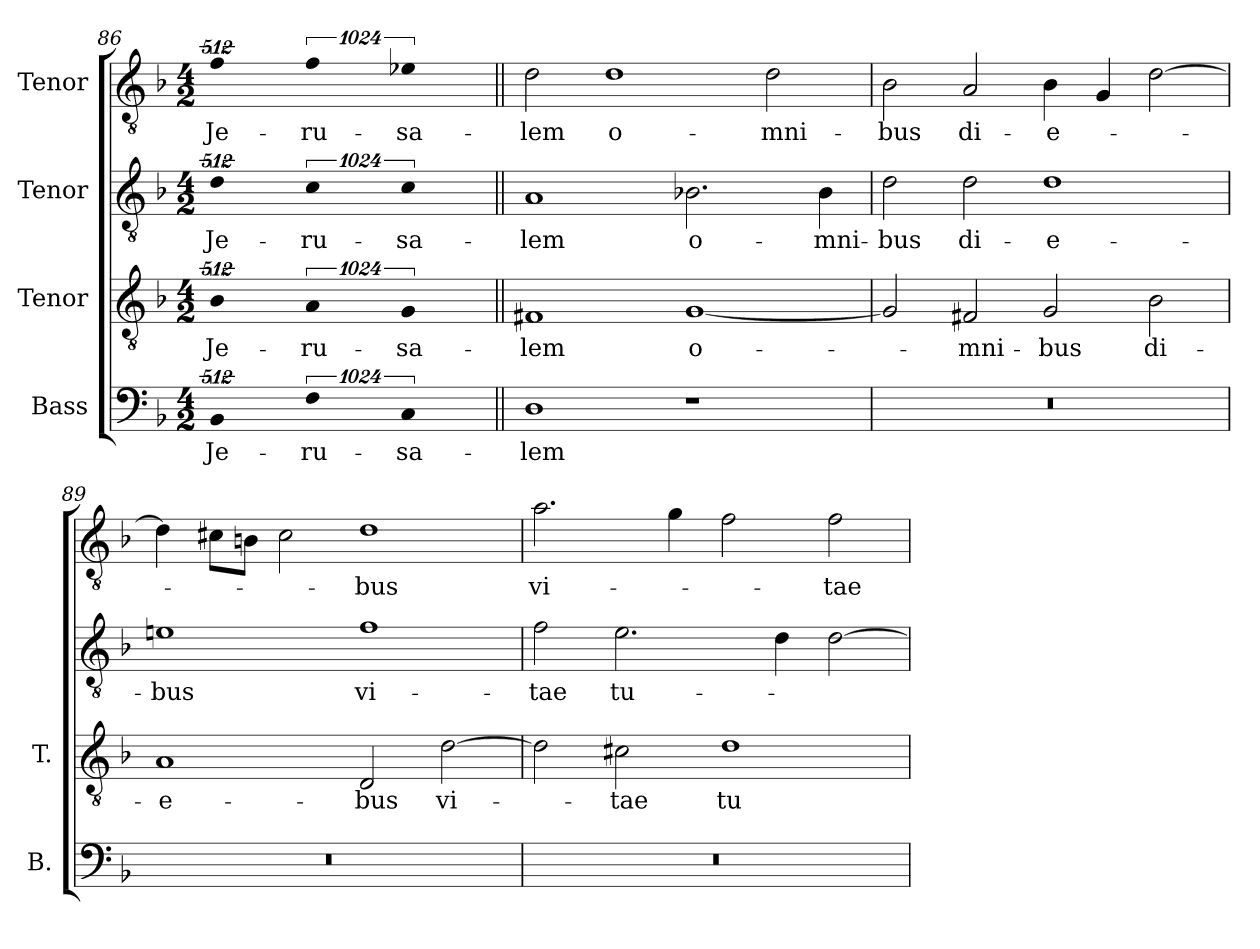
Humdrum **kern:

**kern	**text	**kern	**text	**kern	**text	**kern	**text
*part4	*part4	*part3	*part3	*part2	*part2	*part1	*part1
*staff4	*staff4	*staff3	*staff3	*staff2	*staff2	*staff1	*staff1
*I"Bass	*	*I"Tenor	*	*I"Tenor	*	*I"Tenor	*
*I'B.	*	*I'T.	*	*	*	*	*
*clefF4	*	*clefGv2	*	*clefGv2	*	*clefGv2	*
*	*	*ITrd7c12	*	*ITrd7c12	*	*ITrd7c12	*
*k[b-]	*	*k[b-]	*	*k[b-]	*	*k[b-]	*
*F:	*	*F:	*	*F:	*	*F:	*
*M4/2	*	*M4/2	*	*M4/2	*	*M4/2	*
=86	=86	=86	=86	=86	=86	=86	=86
!LO:N:vis=1	!	!	!	!	!	!	!
!	!LO:LY:b:color=#000000	!LO:N:vis=1	!	!	!	!	!
!	!	!	!LO:LY:b:color=#000000	!LO:N:vis=1	!	!	!
!	!	!	!	!	!LO:LY:b:color=#000000	!LO:N:vis=1	!
!	!	!	!	!	!	!	!LO:LY:b:color=#000000
512%341BB-i	Je-	512%341BB-i	Je-	512%341Di	Je-	512%341Fi	Je-
!LO:N:vis=1	!	!	!	!	!	!	!
!	!LO:LY:b:color=#000000	!LO:N:vis=1	!	!	!	!	!
!	!	!	!LO:LY:b:color=#000000	!LO:N:vis=1	!	!	!
!	!	!	!	!	!LO:LY:b:color=#000000	!LO:N:vis=1	!
!	!	!	!	!	!	!	!LO:LY:b:color=#000000
1024%683Fi	-ru-	1024%683AAi	-ru-	1024%683Ci	-ru-	1024%683Fi	-ru-
!LO:N:vis=1	!	!	!	!	!	!	!
!	!LO:LY:b:color=#000000	!LO:N:vis=1	!	!	!	!	!
!	!	!	!LO:LY:b:color=#000000	!LO:N:vis=1	!	!	!
!	!	!	!	!	!LO:LY:b:color=#000000	!LO:N:vis=1	!
!	!	!	!	!	!	!	!LO:LY:b:color=#000000
1024%683Ci	-sa-	1024%683GGi	-sa-	1024%683Ci	-sa-	1024%683E-Xi	-sa-
=87||	=87||	=87||	=87||	=87||	=87||	=87||	=87||
!	!LO:LY:b:color=#000000	!	!	!	!	!	!
!	!	!	!LO:LY:b:color=#000000	!	!	!	!
!	!	!	!	!	!LO:LY:b:color=#000000	!	!
!	!	!	!	!	!	!	!LO:LY:b:color=#000000
1Di	-lem	1FF#Xi	-lem	1AAi	-lem	2Di\	-lem
!	!	!	!	!	!	!	!LO:LY:b:color=#000000
.	.	.	.	.	.	1Di	o-
!	!	!	!LO:LY:b:color=#000000	!	!	!	!
!	!	!	!	!	!LO:LY:b:color=#000000	!	!
1r	.	[1GGi	o-	2.BB-Xi\	o-	.	.
!	!	!	!	!	!	!	!LO:LY:b:color=#000000
.	.	.	.	.	.	2Di\	-mni-
!	!	!	!	!	!LO:LY:b:color=#000000	!	!
.	.	.	.	4BB-i\	-mni-	.	.
=88	=88	=88	=88	=88	=88	=88	=88
!LO:N:vis=1	!	!	!	!	!	!	!
!	!	!	!	!	!LO:LY:b:color=#000000	!	!
!	!	!	!	!	!	!	!LO:LY:b:color=#000000
0r	.	2GGi/]	.	2Di\	-bus	2BB-i\	-bus
!	!	!	!LO:LY:b:color=#000000	!	!	!	!
!	!	!	!	!	!LO:LY:b:color=#000000	!	!
!	!	!	!	!	!	!	!LO:LY:b:color=#000000
.	.	2FF#Xi/	-mni-	2Di\	di-	2AAi/	di-
!	!	!	!LO:LY:b:color=#000000	!	!	!	!
!	!	!	!	!	!LO:LY:b:color=#000000	!	!
!	!	!	!	!	!	!	!LO:LY:b:color=#000000
.	.	2GGi/	-bus	1Di	-e-	4BB-i\	-e-
.	.	.	.	.	.	4GGi/	.
!	!	!	!LO:LY:b:color=#000000	!	!	!	!
.	.	2BB-i\	di-	.	.	[2Di\	.
=89	=89	=89	=89	=89	=89	=89	=89
!LO:N:vis=1	!	!	!	!	!	!	!
!	!	!	!LO:LY:b:color=#000000	!	!	!	!
!	!	!	!	!	!LO:LY:b:color=#000000	!	!
0r	.	1AAi	-e-	1Eni	-bus	4Di\]	.
.	.	.	.	.	.	8C#Xi\L	.
.	.	.	.	.	.	8BBni\J	.
.	.	.	.	.	.	2C#i\	.
!	!	!	!LO:LY:b:color=#000000	!	!	!	!
!	!	!	!	!	!LO:LY:b:color=#000000	!	!
!	!	!	!	!	!	!	!LO:LY:b:color=#000000
.	.	2DDi/	-bus	1Fi	vi-	1Di	-bus
!	!	!	!LO:LY:b:color=#000000	!	!	!	!
.	.	[2Di\	vi-	.	.	.	.
=90	=90	=90	=90	=90	=90	=90	=90
!LO:N:vis=1	!	!	!	!	!	!	!
!	!	!	!	!	!LO:LY:b:color=#000000	!	!
!	!	!	!	!	!	!	!LO:LY:b:color=#000000
0r	.	2Di\]	.	2Fi\	-tae	2.Ai\	vi-
!	!	!	!LO:LY:b:color=#000000	!	!	!	!
!	!	!	!	!	!LO:LY:b:color=#000000	!	!
.	.	2C#Xi\	-tae	2.Ei\	tu-	.	.
.	.	.	.	.	.	4Gi\	.
!	!	!	!LO:LY:b:color=#000000	!	!	!	!
.	.	1Di	tu-	.	.	2Fi\	.
.	.	.	.	4Di\	.	.	.
!	!	!	!	!	!	!	!LO:LY:b:color=#000000
.	.	.	.	[2Di\	.	2Fi\	-tae
=	=	=	=	=	=	=	=
*-	*-	*-	*-	*-	*-	*-	*-
